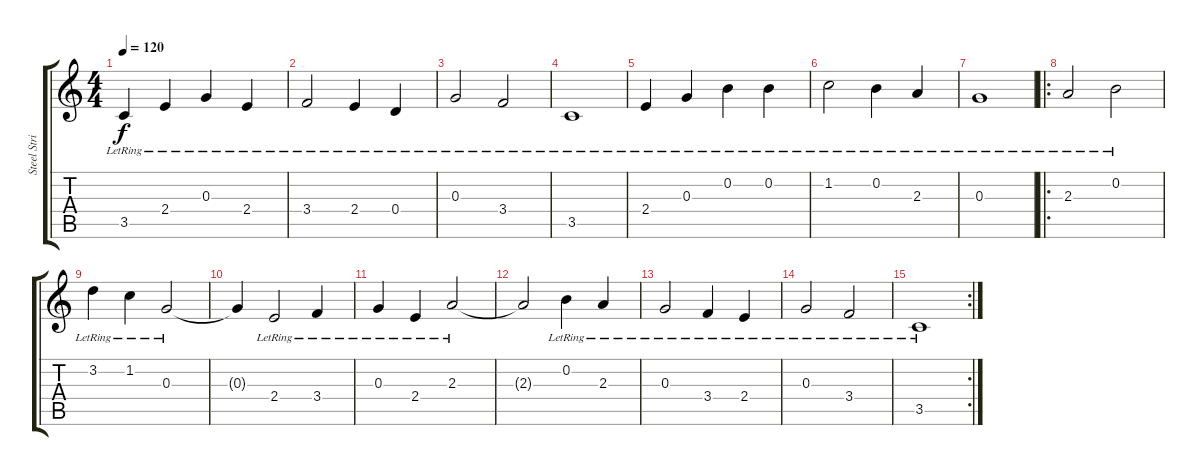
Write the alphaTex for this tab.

\track ("Steel String" "Steel Stri") {instrument acousticguitarsteel}
\staff {score tabs}
\tuning (E4 B3 G3 D3 A2 E2) {hide}
\ts (4 4)
\tempo 120
\clef g2
\ks c
3.5{lr}.4{dy f instrument acousticguitarsteel} 2.4{lr}.4 0.3{lr}.4 2.4{lr}.4 |
3.4{lr}.2 2.4{lr}.4 0.4{lr}.4 |
0.3{lr}.2 3.4{lr}.2 |
3.5{lr}.1 |
2.4{lr}.4 0.3{lr}.4 0.2{lr}.4 0.2{lr}.4 |
1.2{lr}.2 0.2{lr}.4 2.3{lr}.4 |
0.3{lr}.1 |
\ro
2.3{lr}.2 0.2{lr}.2 |
3.2{lr}.4 1.2{lr}.4 0.3{lr}.2 |
0.3{t}.4 2.4{lr}.2 3.4{lr}.4 |
0.3{lr}.4 2.4{lr}.4 2.3{lr}.2 |
2.3{t}.2 0.2{lr}.4 2.3{lr}.4 |
0.3{lr}.2 3.4{lr}.4 2.4{lr}.4 |
0.3{lr}.2 3.4{lr}.2 |
\rc 2
3.5{lr}.1
